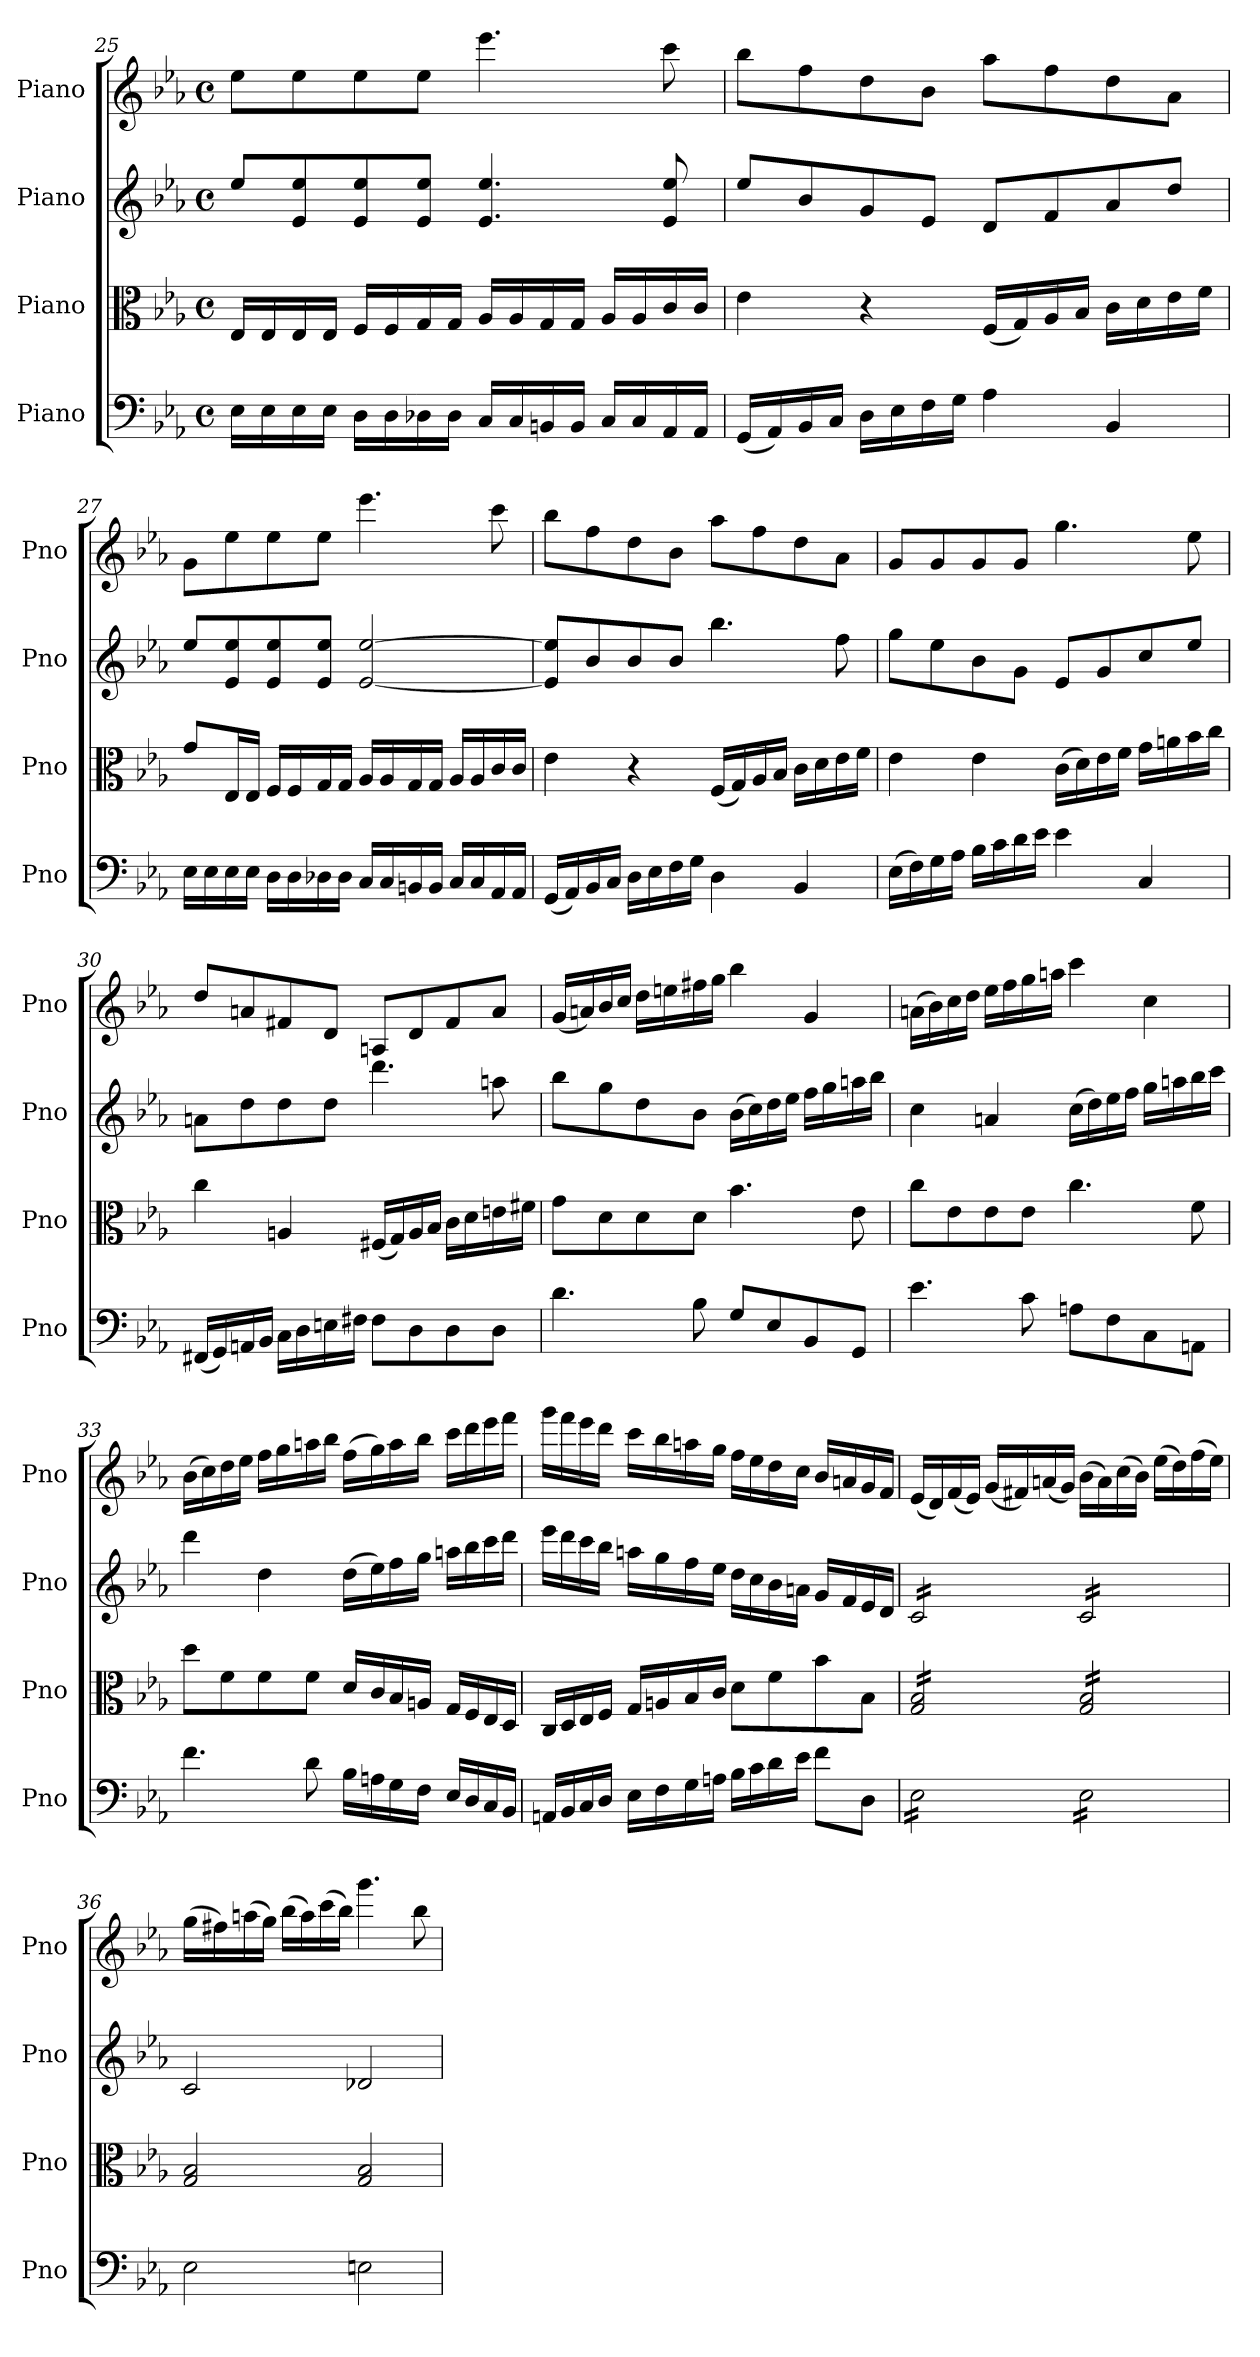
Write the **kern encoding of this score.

**kern	**kern	**kern	**kern
*part4	*part3	*part2	*part1
*staff4	*staff3	*staff2	*staff1
*I"Piano	*I"Piano	*I"Piano	*I"Piano
*I'Pno	*I'Pno	*I'Pno	*I'Pno
*clefF4	*clefC3	*clefG2	*clefG2
*k[b-e-a-]	*k[b-e-a-]	*k[b-e-a-]	*k[b-e-a-]
*M4/4	*M4/4	*M4/4	*M4/4
*met(c)	*met(c)	*met(c)	*met(c)
=25	=25	=25	=25
16E-\LL	16E-/LL	8ee-/L	8ee-\L
16E-\	16E-/	.	.
16E-\	16E-/	8e-/ 8ee-/	8ee-\
16E-\JJ	16E-/JJ	.	.
16D\LL	16F/LL	8e-/ 8ee-/	8ee-\
16D\	16F/	.	.
16D-X\	16G/	8e-/ 8ee-/J	8ee-\J
16D-\JJ	16G/JJ	.	.
16C/LL	16A-/LL	4.e-/ 4.ee-/	4.eee-\
16C/	16A-/	.	.
16BBn/	16G/	.	.
16BB/JJ	16G/JJ	.	.
16C/LL	16A-/LL	.	.
16C/	16A-/	.	.
16AA-/	16c/	8e-/ 8ee-/	8ccc\
16AA-/JJ	16c/JJ	.	.
!!LO:PB:g=z
=26	=26	=26	=26
(16GG/LL	4e-\	8ee-/L	8bb-\L
16AA-/)	.	.	.
16BB-/	.	8b-/	8ff\
16C/JJ	.	.	.
16D\LL	4r	8g/	8dd\
16E-\	.	.	.
16F\	.	8e-/J	8b-\J
16G\JJ	.	.	.
4A-\	(16F/LL	8d/L	8aa-\L
.	16G/)	.	.
.	16A-/	8f/	8ff\
.	16B-/JJ	.	.
4BB-/	16c\LL	8a-/	8dd\
.	16d\	.	.
.	16e-\	8dd/J	8a-\J
.	16f\JJ	.	.
=27	=27	=27	=27
16E-\LL	8g/L	8ee-/L	8g\L
16E-\	.	.	.
16E-\	16E-/L	8e-/ 8ee-/	8ee-\
16E-\JJ	16E-/JJ	.	.
16D\LL	16F/LL	8e-/ 8ee-/	8ee-\
16D\	16F/	.	.
16D-X\	16G/	8e-/ 8ee-/J	8ee-\J
16D-\JJ	16G/JJ	.	.
16C/LL	16A-/LL	[2e-/ [2ee-/	4.eee-\
16C/	16A-/	.	.
16BBn/	16G/	.	.
16BB/JJ	16G/JJ	.	.
16C/LL	16A-/LL	.	.
16C/	16A-/	.	.
16AA-/	16c/	.	8ccc\
16AA-/JJ	16c/JJ	.	.
=28	=28	=28	=28
(16GG/LL	4e-\	8e-/] 8ee-/]L	8bb-\L
16AA-/)	.	.	.
16BB-/	.	8b-/	8ff\
16C/JJ	.	.	.
16D\LL	4r	8b-/	8dd\
16E-\	.	.	.
16F\	.	8b-/J	8b-\J
16G\JJ	.	.	.
4D\	(16F/LL	4.bb-\	8aa-\L
.	16G/)	.	.
.	16A-/	.	8ff\
.	16B-/JJ	.	.
4BB-/	16c\LL	.	8dd\
.	16d\	.	.
.	16e-\	8ff\	8a-\J
.	16f\JJ	.	.
=29	=29	=29	=29
(16E-\LL	4e-\	8gg\L	8g/L
16F\)	.	.	.
16G\	.	8ee-\	8g/
16A-\JJ	.	.	.
16B-\LL	4e-\	8b-\	8g/
16c\	.	.	.
16d\	.	8g\J	8g/J
16e-\JJ	.	.	.
4e-\	(16c\LL	8e-/L	4.gg\
.	16d\)	.	.
.	16e-\	8g/	.
.	16f\JJ	.	.
4C/	16g\LL	8cc/	.
.	16an\	.	.
.	16b-\	8ee-/J	8ee-\
.	16cc\JJ	.	.
=30	=30	=30	=30
(16FF#X/LL	4cc\	8an\L	8dd/L
16GG/)	.	.	.
16AAn/	.	8dd\	8an/
16BB-/JJ	.	.	.
16C\LL	4An/	8dd\	8f#X/
16D\	.	.	.
16En\	.	8dd\J	8d/J
16F#X\JJ	.	.	.
8F#\L	(16F#X/LL	4.ddd\	8An/L
.	16G/)	.	.
8D\	16A/	.	8d/
.	16B-/JJ	.	.
8D\	16c\LL	.	8f#/
.	16d\	.	.
8D\J	16en\	8aan\	8a/J
.	16f#X\JJ	.	.
!!LO:LB:g=z
=31	=31	=31	=31
4.d\	8g\L	8bb-\L	(16g/LL
.	.	.	16an/)
.	8d\	8gg\	16b-/
.	.	.	16cc/JJ
.	8d\	8dd\	16dd\LL
.	.	.	16een\
8B-\	8d\J	8b-\J	16ff#X\
.	.	.	16gg\JJ
8G/L	4.b-\	(16b-\LL	4bb-\
.	.	16cc\)	.
8E-/	.	16dd\	.
.	.	16ee-\JJ	.
8BB-/	.	16ff\LL	4g/
.	.	16gg\	.
8GG/J	8e-\	16aan\	.
.	.	16bb-\JJ	.
=32	=32	=32	=32
4.e-\	8cc\L	4cc\	(16an\LL
.	.	.	16b-\)
.	8e-\	.	16cc\
.	.	.	16dd\JJ
.	8e-\	4an/	16ee-\LL
.	.	.	16ff\
8c\	8e-\J	.	16gg\
.	.	.	16aan\JJ
8An\L	4.cc\	(16cc\LL	4ccc\
.	.	16dd\)	.
8F\	.	16ee-\	.
.	.	16ff\JJ	.
8C\	.	16gg\LL	4cc\
.	.	16aan\	.
8AAn\J	8f\	16bb-\	.
.	.	16ccc\JJ	.
=33	=33	=33	=33
4.f\	8dd\L	4ddd\	(16b-\LL
.	.	.	16cc\)
.	8f\	.	16dd\
.	.	.	16ee-\JJ
.	8f\	4dd\	16ff\LL
.	.	.	16gg\
8d\	8f\J	.	16aan\
.	.	.	16bb-\JJ
16B-\LL	16d/LL	(16dd\LL	(16ff\LL
16An\	16c/	16ee-\)	16gg\)
16G\	16B-/	16ff\	16aa\
16F\JJ	16An/JJ	16gg\JJ	16bb-\JJ
16E-/LL	16G/LL	16aan\LL	16ccc\LL
16D/	16F/	16bb-\	16ddd\
16C/	16E-/	16ccc\	16eee-\
16BB-/JJ	16D/JJ	16ddd\JJ	16fff\JJ
=34	=34	=34	=34
16AAn/LL	16C/LL	16eee-\LL	16ggg\LL
16BB-/	16D/	16ddd\	16fff\
16C/	16E-/	16ccc\	16eee-\
16D/JJ	16F/JJ	16bb-\JJ	16ddd\JJ
16E-\LL	16G/LL	16aan\LL	16ccc\LL
16F\	16An/	16gg\	16bb-\
16G\	16B-/	16ff\	16aan\
16An\JJ	16c/JJ	16ee-\JJ	16gg\JJ
16B-\LL	8d\L	16dd\LL	16ff\LL
16c\	.	16cc\	16ee-\
16d\	8f\	16b-\	16dd\
16e-\JJ	.	16an\JJ	16cc\JJ
8f\L	8b-\	16g/LL	16b-/LL
.	.	16f/	16an/
8D\J	8B-\J	16e-/	16g/
.	.	16d/JJ	16f/JJ
=35	=35	=35	=35
*tremolo	*	*	*
*	*tremolo	*	*
*	*	*tremolo	*
16E-\LL	16G/ 16B-/LL	16c/LL	(16e-/LL
16E-\	16G/ 16B-/	16c/	16d/)
16E-\	16G/ 16B-/	16c/	(16f/
16E-\	16G/ 16B-/	16c/	16e-/JJ)
16E-\	16G/ 16B-/	16c/	(16g/LL
16E-\	16G/ 16B-/	16c/	16f#X/)
16E-\	16G/ 16B-/	16c/	(16an/
16E-\JJ	16G/ 16B-/JJ	16c/JJ	16g/JJ)
16E-\LL	16G/ 16B-/LL	16c/LL	(16b-\LL
16E-\	16G/ 16B-/	16c/	16a\)
16E-\	16G/ 16B-/	16c/	(16cc\
16E-\	16G/ 16B-/	16c/	16b-\JJ)
16E-\	16G/ 16B-/	16c/	(16ee-\LL
16E-\	16G/ 16B-/	16c/	16dd\)
16E-\	16G/ 16B-/	16c/	(16ff\
16E-\JJ	16G/ 16B-/JJ	16c/JJ	16ee-\JJ)
*	*	*Xtremolo	*
*	*Xtremolo	*	*
*Xtremolo	*	*	*
!!LO:LB:g=z
=36	=36	=36	=36
2E-\	2G/ 2B-/	2c/	(16gg\LL
.	.	.	16ff#X\)
.	.	.	(16aan\
.	.	.	16gg\JJ)
.	.	.	(16bb-\LL
.	.	.	16aa\)
.	.	.	(16ccc\
.	.	.	16bb-\JJ)
2En\	2G/ 2B-/	2d-X/	4.ggg\
.	.	.	8bb-\
=	=	=	=
*-	*-	*-	*-
